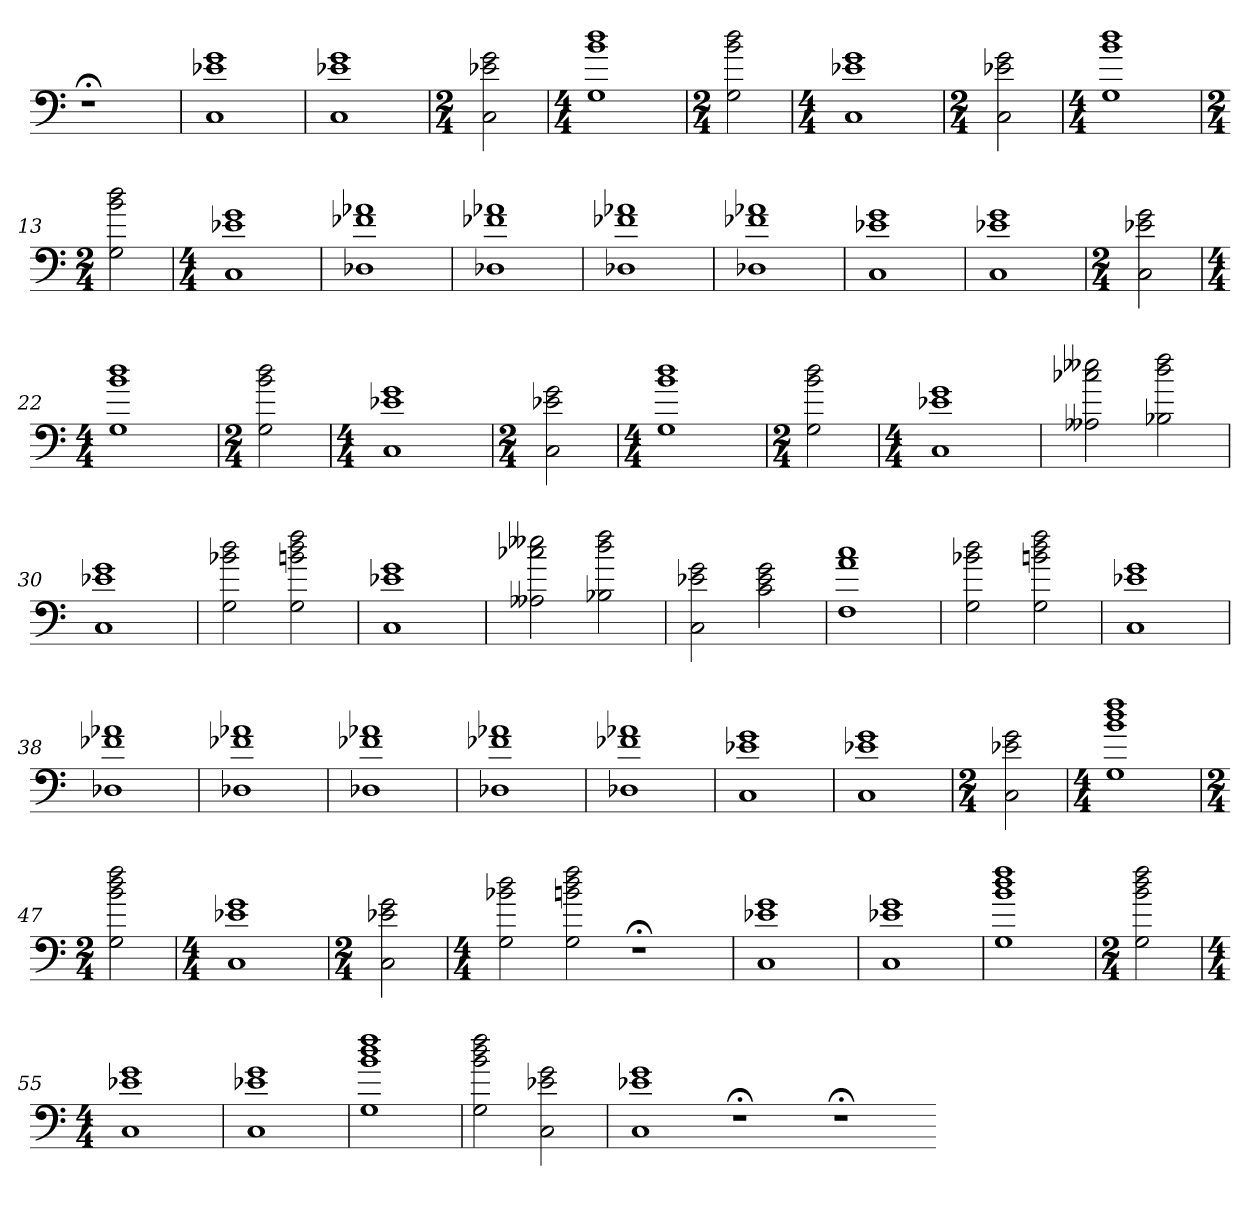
**kern
*part1
*staff1
=
1r;<
=1
1r
=2
1r
=3
1r
=4
1r
=5
1C 1e-X 1g
=6
1C 1e-X 1g
=7
*M2/4
2C 2e-X 2g
=8
*M4/4
1G 1b 1dd
=9
*M2/4
2G 2b 2dd
=10
*M4/4
1C 1e-X 1g
=11
*M2/4
2C 2e-X 2g
=12
*M4/4
1G 1b 1dd
=13
*M2/4
2G 2b 2dd
=14
*M4/4
1C 1e-X 1g
=15
1D-X 1f-X 1a-X
=16
1D-X 1f-X 1a-X
=17
1D-X 1f-X 1a-X
=18
1D-X 1f-X 1a-X
=19
1C 1e-X 1g
=20
1C 1e-X 1g
=21
*M2/4
2C 2e-X 2g
=22
*M4/4
1G 1b 1dd
=23
*M2/4
2G 2b 2dd
=24
*M4/4
1C 1e-X 1g
=25
*M2/4
2C 2e-X 2g
=26
*M4/4
1G 1b 1dd
=27
*M2/4
2G 2b 2dd
=28
*M4/4
1C 1e-X 1g
=29
2A--X 2cc-X 2ee--X
2B-X 2dd 2ff
=30
1C 1e-X 1g
=31
2G 2b-X 2dd
2G 2bn 2dd 2ff
=32
1C 1e-X 1g
=33
2A--X 2cc-X 2ee--X
2B-X 2dd 2ff
=34
2C 2e-X 2g
2c 2e- 2g
=35
1F 1a 1cc
=36
2G 2b-X 2dd
2G 2bn 2dd 2ff
=37
1C 1e-X 1g
=38
1D-X 1f-X 1a-X
=39
1D-X 1f-X 1a-X
=40
1D-X 1f-X 1a-X
=41
1D-X 1f-X 1a-X
=42
1D-X 1f-X 1a-X
=43
1C 1e-X 1g
=44
1C 1e-X 1g
=45
*M2/4
2C 2e-X 2g
=46
*M4/4
1G 1b 1dd 1ff
=47
*M2/4
2G 2b 2dd 2ff
=48
*M4/4
1C 1e-X 1g
=49
*M2/4
2C 2e-X 2g
=50
*M4/4
2G 2b-X 2dd
2G 2bn 2dd 2ff
1r;<
=51
1C 1e-X 1g
=52
1C 1e-X 1g
=53
1G 1b 1dd 1ff
=54
*M2/4
2G 2b 2dd 2ff
=55
*M4/4
1C 1e-X 1g
=56
1C 1e-X 1g
=57
1G 1b 1dd 1ff
=58
2G 2b 2dd 2ff
2C 2e-X 2g
=59
1C 1e-X 1g
1r;<
1r;<
=-
*-
